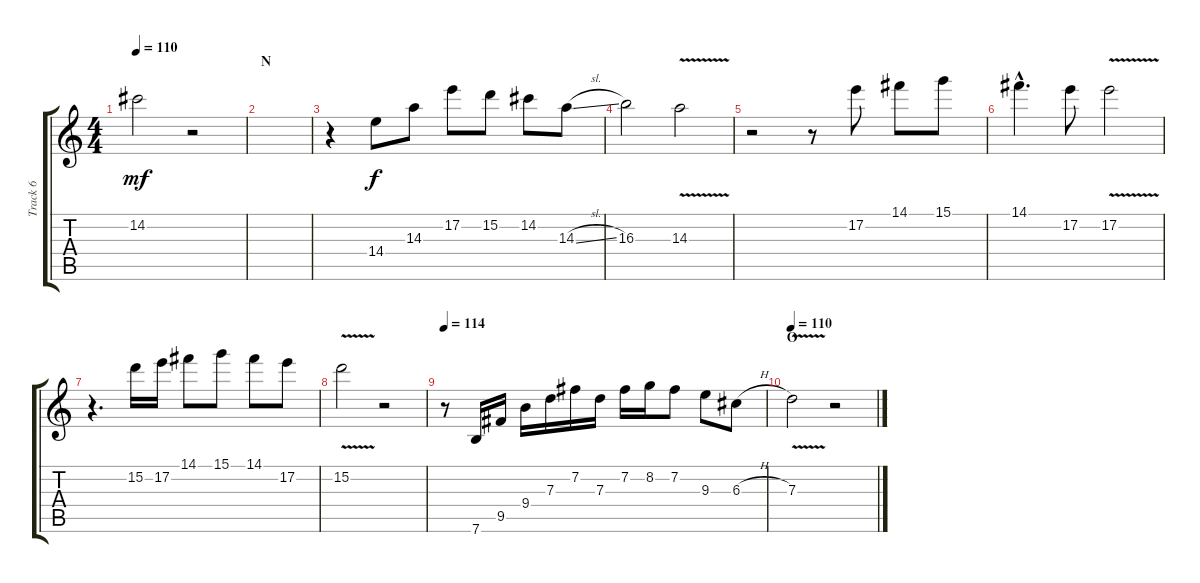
\track ("Track 6" "Track 6") {instrument acousticguitarsteel}
\staff {score tabs}
\tuning (E4 B3 G3 D3 A2 E2) {hide}
\ts (4 4)
\tempo 110
\clef g2
\ks c
14.2{t}.2{dy mf} r.2 |
\section ("" "N")
|
r.4 14.4.8{dy f} 14.3.8 17.2.8 15.2.8 14.2.8 14.3{sl}.8 |
16.3.2 14.3{v}.2 |
r.2 r.8 17.2.8 14.1.8 15.1.8 |
14.1{hac}.4{d} 17.2.8 17.2{v}.2 |
r.4{d} 15.2.16 17.2.16 14.1.8 15.1.8 14.1.8 17.2.8 |
15.2{v}.2 r.2 |
\tempo 114
r.8 7.6.16 9.5.16 9.4.16 7.3.16 7.2.16 7.3.16 7.2.16 8.2.16 7.2.8 9.3.8 6.3{h}.8 |
\section ("" "O")
\tempo 110
7.3{v}.2 r.2
